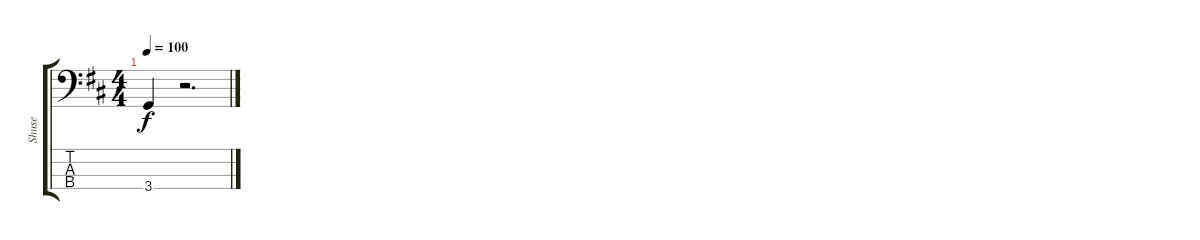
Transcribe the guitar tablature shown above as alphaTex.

\track ("Shuse" "Shuse") {instrument electricbasspick}
\staff {score tabs}
\tuning (G2 D2 A1 E1) {hide}
\ts (4 4)
\tempo 100
\clef f4
\ks d
3.4.4{dy f} r.2{d}
